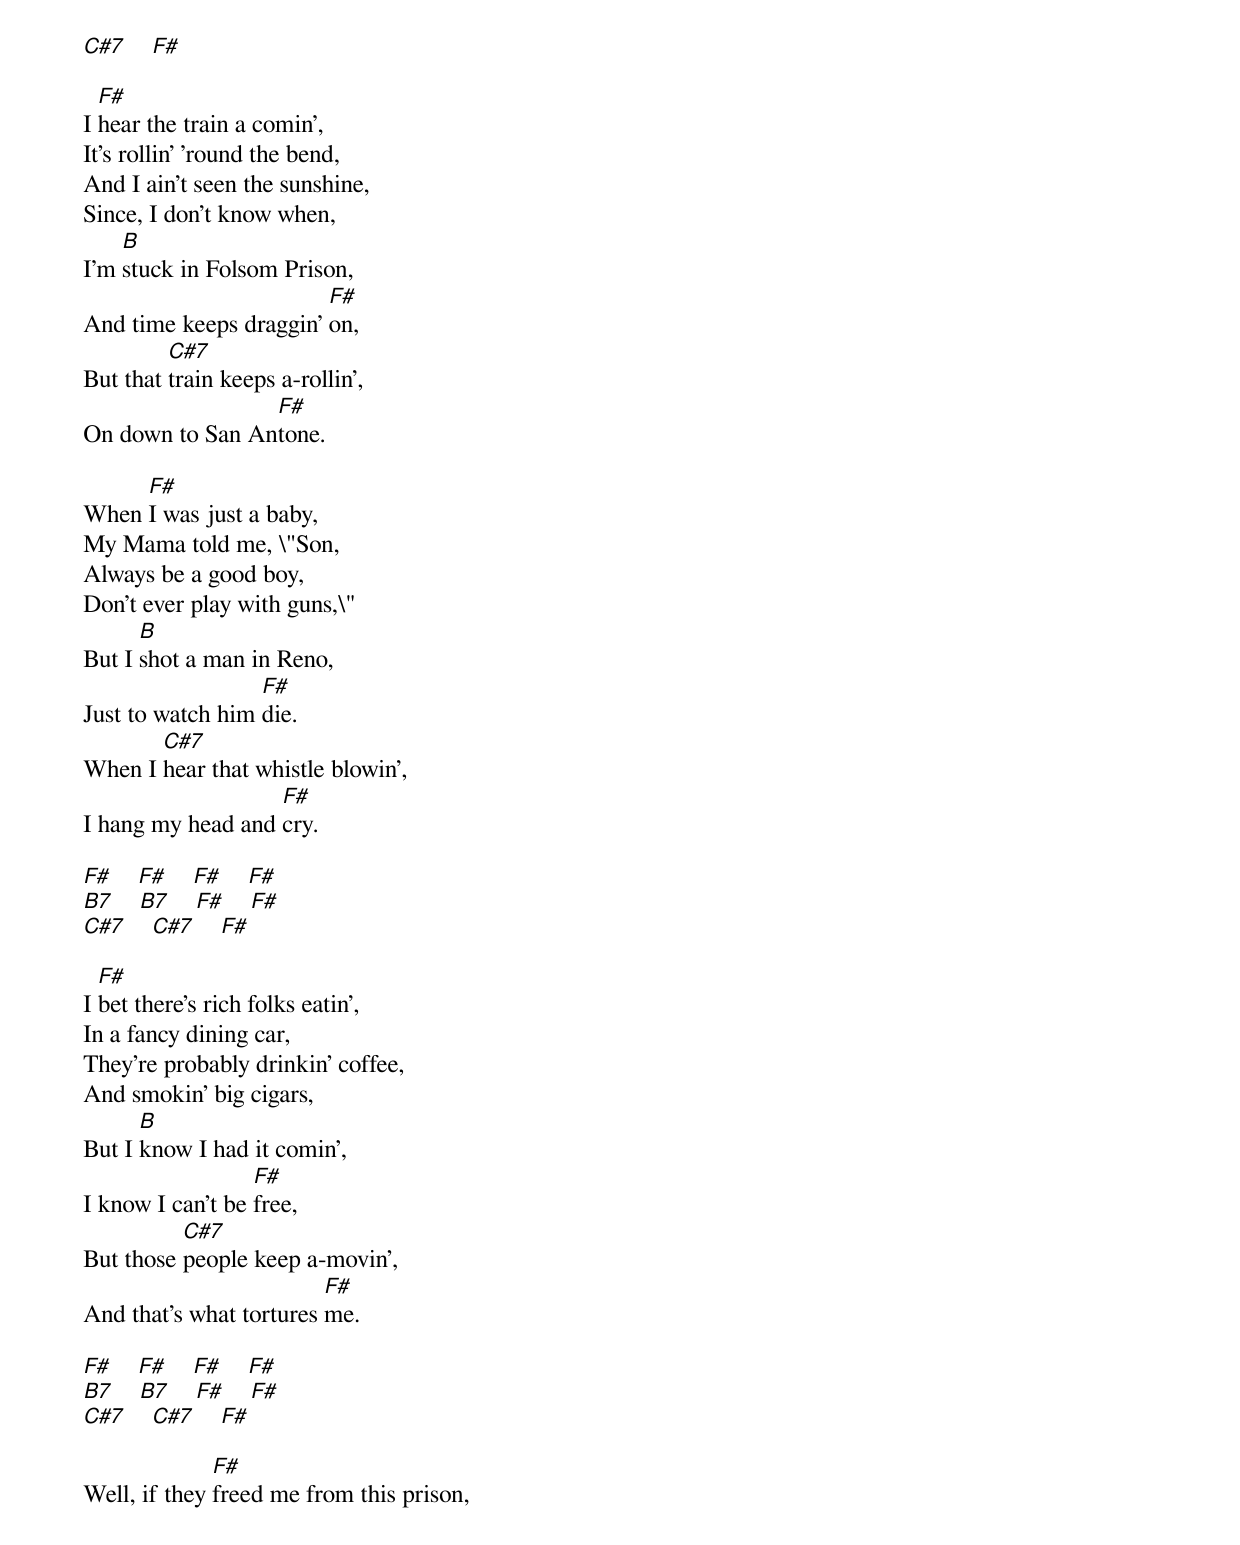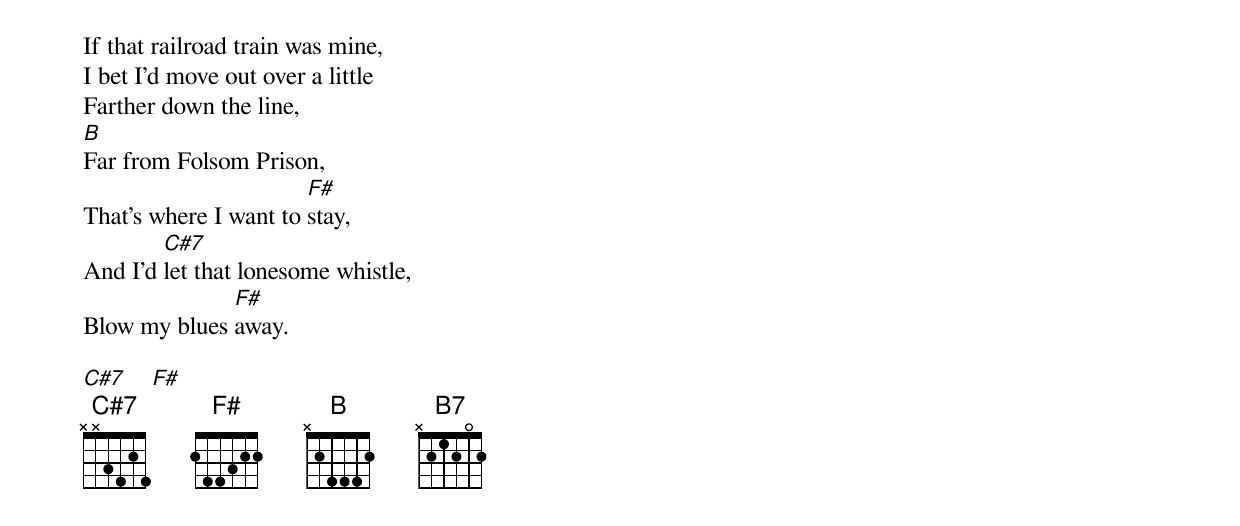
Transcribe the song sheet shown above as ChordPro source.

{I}
[C#7]    [F#]

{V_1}
I [F#]hear the train a comin',
It's rollin' 'round the bend,
And I ain't seen the sunshine,
Since, I don't know when,
I'm [B]stuck in Folsom Prison,
And time keeps draggin' [F#]on,
But that [C#7]train keeps a-rollin',
On down to San An[F#]tone.

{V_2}
When [F#]I was just a baby,
My Mama told me, \"Son,
Always be a good boy,
Don't ever play with guns,\"
But I [B]shot a man in Reno,
Just to watch him [F#]die.
When I [C#7]hear that whistle blowin',
I hang my head and [F#]cry.

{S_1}
[F#]    [F#]    [F#]    [F#]
[B7]    [B7]    [F#]    [F#]
[C#7]    [C#7]    [F#]

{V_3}
I [F#]bet there's rich folks eatin',
In a fancy dining car,
They're probably drinkin' coffee,
And smokin' big cigars,
But I [B]know I had it comin',
I know I can't be [F#]free,
But those [C#7]people keep a-movin',
And that's what tortures [F#]me.

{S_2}
[F#]    [F#]    [F#]    [F#]
[B7]    [B7]    [F#]    [F#]
[C#7]    [C#7]    [F#]

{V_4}
Well, if they [F#]freed me from this prison,
If that railroad train was mine,
I bet I'd move out over a little
Farther down the line,
[B]Far from Folsom Prison,
That's where I want to [F#]stay,
And I'd [C#7]let that lonesome whistle,
Blow my blues [F#]away.

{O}
[C#7]    [F#]
